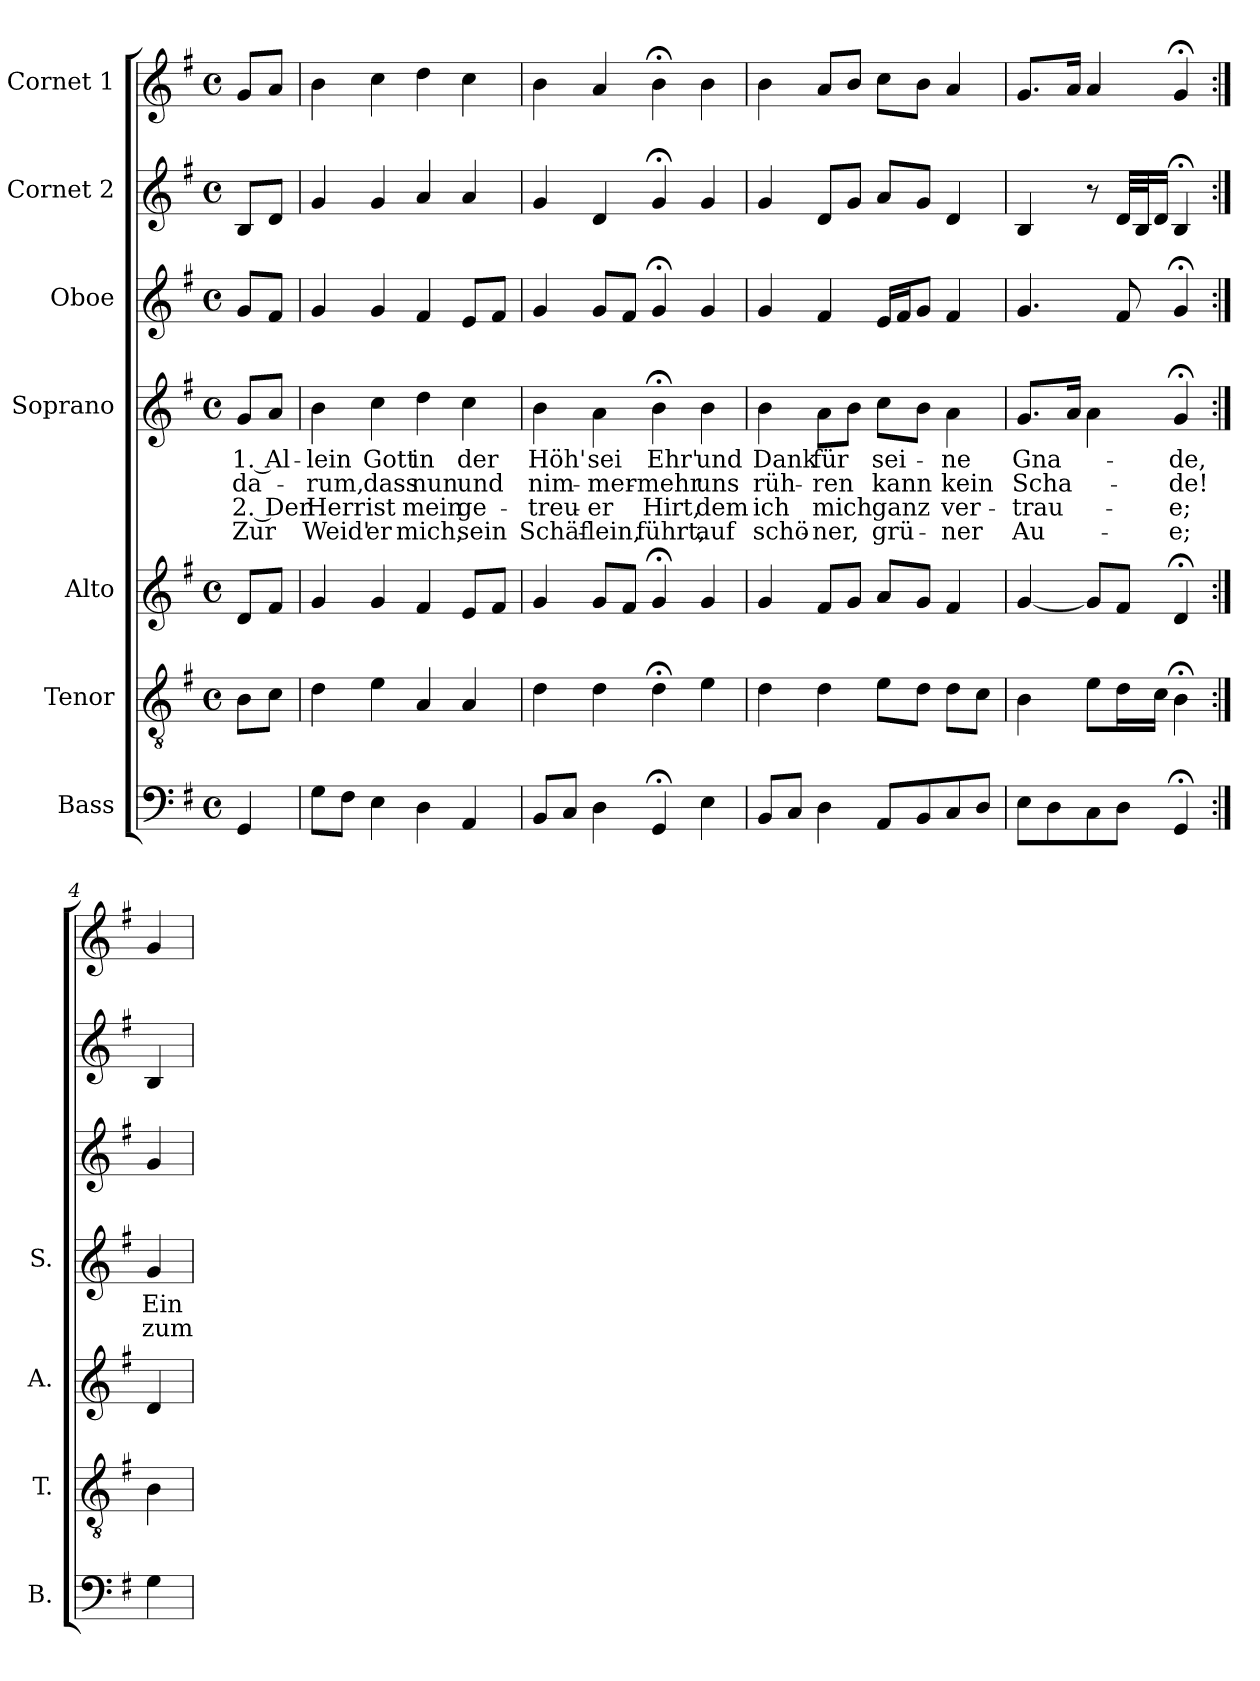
**kern	**kern	**kern	**kern	**text	**text	**text	**text	**kern	**kern	**kern
*part7	*part6	*part5	*part4	*part4	*part4	*part4	*part4	*part3	*part2	*part1
*staff7	*staff6	*staff5	*staff4	*staff4	*staff4	*staff4	*staff4	*staff3	*staff2	*staff1
*I"Bass	*I"Tenor	*I"Alto	*I"Soprano	*	*	*	*	*I"Oboe	*I"Cornet 2	*I"Cornet 1
*I'B.	*I'T.	*I'A.	*I'S.	*	*	*	*	*	*	*
*clefF4	*clefGv2	*clefG2	*clefG2	*	*	*	*	*clefG2	*clefG2	*clefG2
*k[f#]	*k[f#]	*k[f#]	*k[f#]	*	*	*	*	*k[f#]	*k[f#]	*k[f#]
*G:	*G:	*G:	*G:	*	*	*	*	*G:	*G:	*G:
*M4/4	*M4/4	*M4/4	*M4/4	*	*	*	*	*M4/4	*M4/4	*M4/4
*met(c)	*met(c)	*met(c)	*met(c)	*	*	*	*	*met(c)	*met(c)	*met(c)
=	=	=	=	=	=	=	=	=	=	=
4GG/	8B\L	8d/L	8g/L	1. Al-	da-	2. Der	Zur	8g/L	8B/L	8g/L
.	8c\J	8f#/J	8a/J	.	.	.	.	8f#/J	8d/J	8a/J
=1	=1	=1	=1	=1	=1	=1	=1	=1	=1	=1
8G\L	4d\	4g/	4b\	-lein	-rum,	Herr	Weid'	4g/	4g/	4b\
8F#\J	.	.	.	.	.	.	.	.	.	.
4E\	4e\	4g/	4cc\	Gott	dass	ist	er	4g/	4g/	4cc\
4D\	4A/	4f#/	4dd\	in	nun	mein	mich,	4f#/	4a/	4dd\
4AA/	4A/	8e/L	4cc\	der	und	ge-	sein	8e/L	4a/	4cc\
.	.	8f#/J	.	.	.	.	.	8f#/J	.	.
=2	=2	=2	=2	=2	=2	=2	=2	=2	=2	=2
8BB/L	4d\	4g/	4b\	Höh'	nim-	-treu-	Schäf-	4g/	4g/	4b\
8C/J	.	.	.	.	.	.	.	.	.	.
4D\	4d\	8g/L	4a\	sei	-mer-	-er	-lein,	8g/L	4d/	4a/
.	.	8f#/J	.	.	.	.	.	8f#/J	.	.
4GG;</	4d;<\	4g;</	4b;<\	Ehr'	-mehr	Hirt,	führt,	4g;</	4g;</	4b;<\
4E\	4e\	4g/	4b\	und	uns	dem	auf	4g/	4g/	4b\
=3	=3	=3	=3	=3	=3	=3	=3	=3	=3	=3
8BB/L	4d\	4g/	4b\	Dank	rüh-	ich	schö-	4g/	4g/	4b\
8C/J	.	.	.	.	.	.	.	.	.	.
4D\	4d\	8f#/L	8a\L	für	-ren	mich	-ner,	4f#/	8d/L	8a/L
.	.	8g/J	8b\J	.	.	.	.	.	8g/J	8b/J
8AA/L	8e\L	8a/L	8cc\L	sei-	kann	ganz	grü-	16e/LL	8a/L	8cc\L
.	.	.	.	.	.	.	.	16f#/J	.	.
8BB/	8d\J	8g/J	8b\J	.	.	.	.	8g/J	8g/J	8b\J
8C/	8d\L	4f#/	4a\	-ne	kein	ver-	-ner	4f#/	4d/	4a/
8D/J	8c\J	.	.	.	.	.	.	.	.	.
=4	=4	=4	=4	=4	=4	=4	=4	=4	=4	=4
8E\L	4B\	[4g/	8.g/L	Gna-	Scha-	-trau-	Au-	4.g/	4B/	8.g/L
8D\	.	.	.	.	.	.	.	.	.	.
.	.	.	16a/Jk	.	.	.	.	.	.	16a/Jk
8C\	8e\L	8g/L]	4a\	.	.	.	.	.	8r	4a/
8D\J	16d\L	8f#/J	.	.	.	.	.	8f#/	32d/LLL	.
.	.	.	.	.	.	.	.	.	32B/J	.
.	16c\JJ	.	.	.	.	.	.	.	16d/JJ	.
4GG;</	4B;<\	4d;</	4g;</	-de,	-de!	-e;	-e;	4g;</	4B;</	4g;</
!!LO:PB:g=z
=4a:|!	=4a:|!	=4a:|!	=4a:|!	=4a:|!	=4a:|!	=4a:|!	=4a:|!	=4a:|!	=4a:|!	=4a:|!
4G\	4B\	4d/	4g/	Ein	zum	.	.	4g/	4B/	4g/
=	=	=	=	=	=	=	=	=	=	=
*-	*-	*-	*-	*-	*-	*-	*-	*-	*-	*-
